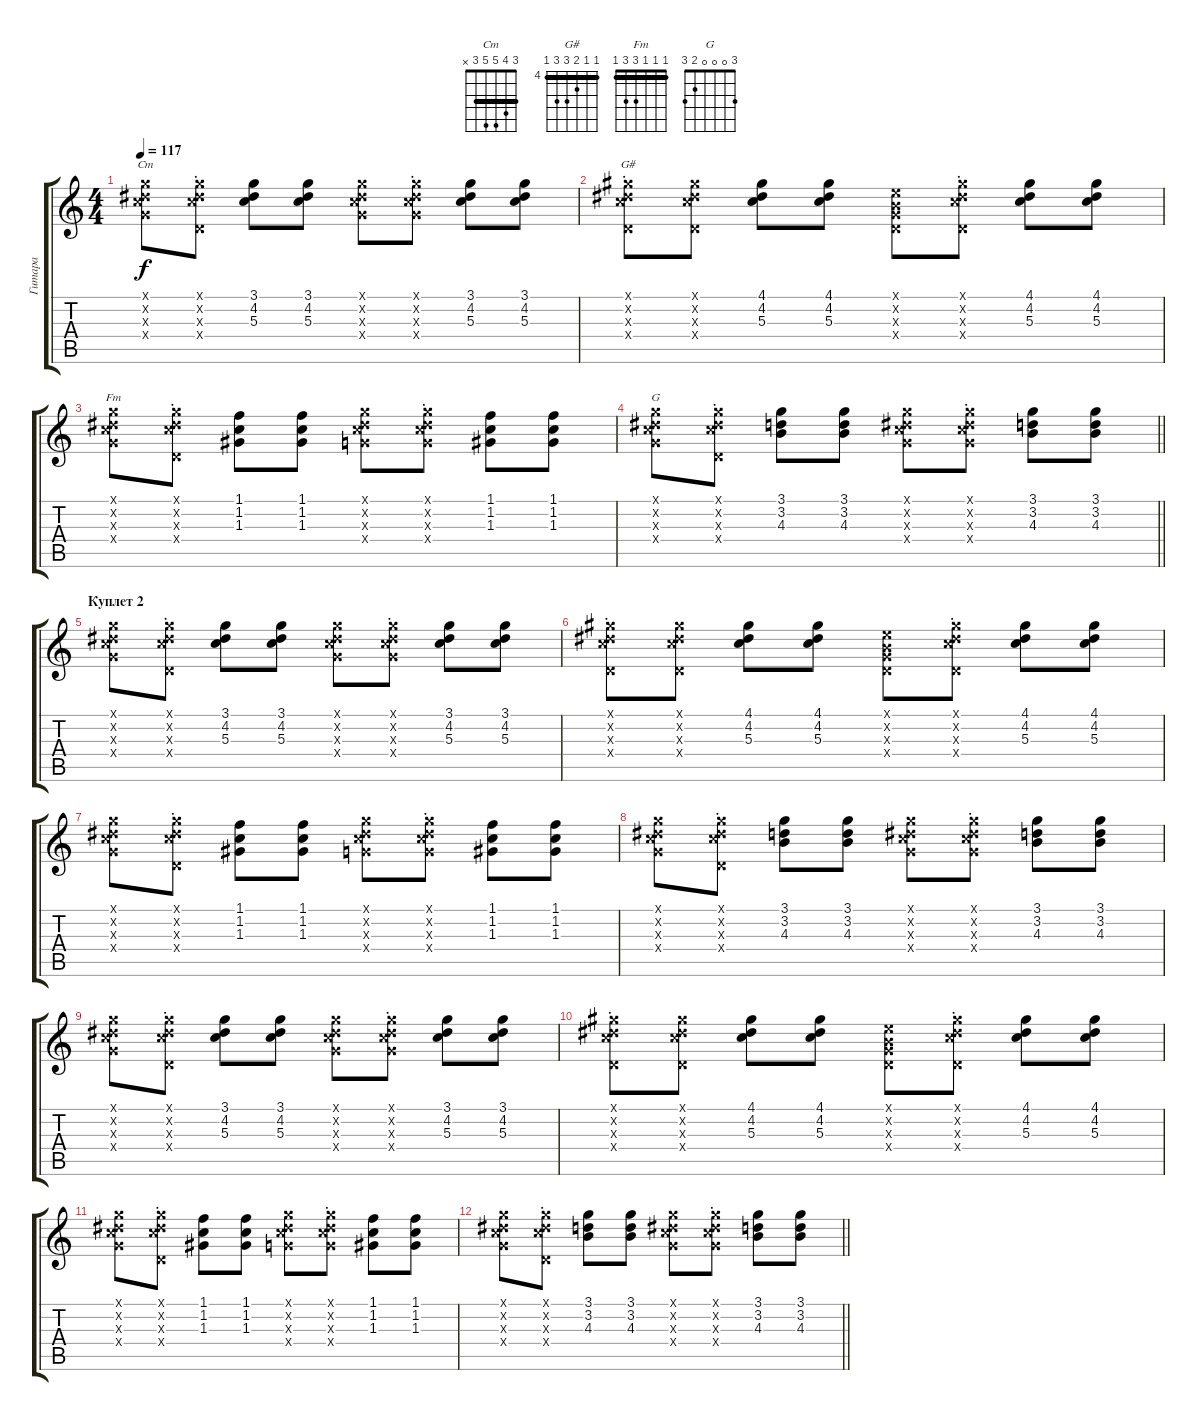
\track ("Гитара" "Гитара") {instrument acousticguitarsteel}
\staff {score tabs}
\tuning (E4 B3 G3 D3 A2 E2) {hide}
\chord ("Cm" 3 4 5 5 3 x) {barre 3}
\chord ("G#" 4 4 5 6 6 4) {firstfret 4 barre 4}
\chord ("Fm" 1 1 1 3 3 1) {barre 1}
\chord ("G" 3 0 0 0 2 3)
\ts (4 4)
\tempo 117
\clef g2
\ks c
(3.1{x} 4.2{x} 5.3{x} 5.4{x}).8{ch "Cm" dy f} (3.1{st x} 4.2{st x} 5.3{st x} 0.4{x}).8 (3.1 4.2 5.3).8 (3.1 4.2 5.3).8 (3.1{x} 4.2{x} 5.3{x} 5.4{x}).8 (3.1{st x} 4.2{st x} 5.3{st x} 5.4{x}).8 (3.1 4.2 5.3).8 (3.1 4.2 5.3).8 |
(4.1{st x} 4.2{st x} 5.3{st x} 0.4{x}).8{ch "G#"} (4.1{x} 4.2{x} 5.3{x} 0.4{x}).8 (4.1 4.2 5.3).8 (4.1 4.2 5.3).8 (0.1{x} 0.2{x} 0.3{x} 0.4{x}).8 (4.1{st x} 4.2{st x} 5.3{st x} 0.4{x}).8 (4.1 4.2 5.3).8 (4.1 4.2 5.3).8 |
(3.1{x} 4.2{x} 5.3{x} 5.4{x}).8{ch "Fm"} (3.1{st x} 4.2{st x} 5.3{st x} 0.4{x}).8 (1.1 1.2 1.3).8 (1.1 1.2 1.3).8 (3.1{x} 4.2{x} 5.3{x} 5.4{x}).8 (3.1{st x} 4.2{st x} 5.3{st x} 5.4{x}).8 (1.1 1.2 1.3).8 (1.1 1.2 1.3).8 |
\barLineRight lightlight
(3.1{x} 4.2{x} 5.3{x} 5.4{x}).8{ch "G"} (3.1{st x} 4.2{st x} 5.3{st x} 0.4{x}).8 (3.1 3.2 4.3).8 (3.1 3.2 4.3).8 (3.1{x} 4.2{x} 5.3{x} 5.4{x}).8 (3.1{st x} 4.2{st x} 5.3{st x} 5.4{x}).8 (3.1 3.2 4.3).8 (3.1 3.2 4.3).8 |
\section ("" "Куплет 2")
(3.1{x} 4.2{x} 5.3{x} 5.4{x}).8 (3.1{st x} 4.2{st x} 5.3{st x} 0.4{x}).8 (3.1 4.2 5.3).8 (3.1 4.2 5.3).8 (3.1{x} 4.2{x} 5.3{x} 5.4{x}).8 (3.1{st x} 4.2{st x} 5.3{st x} 5.4{x}).8 (3.1 4.2 5.3).8 (3.1 4.2 5.3).8 |
(4.1{st x} 4.2{st x} 5.3{st x} 0.4{x}).8 (4.1{x} 4.2{x} 5.3{x} 0.4{x}).8 (4.1 4.2 5.3).8 (4.1 4.2 5.3).8 (0.1{x} 0.2{x} 0.3{x} 0.4{x}).8 (4.1{st x} 4.2{st x} 5.3{st x} 0.4{x}).8 (4.1 4.2 5.3).8 (4.1 4.2 5.3).8 |
(3.1{x} 4.2{x} 5.3{x} 5.4{x}).8 (3.1{st x} 4.2{st x} 5.3{st x} 0.4{x}).8 (1.1 1.2 1.3).8 (1.1 1.2 1.3).8 (3.1{x} 4.2{x} 5.3{x} 5.4{x}).8 (3.1{st x} 4.2{st x} 5.3{st x} 5.4{x}).8 (1.1 1.2 1.3).8 (1.1 1.2 1.3).8 |
(3.1{x} 4.2{x} 5.3{x} 5.4{x}).8 (3.1{st x} 4.2{st x} 5.3{st x} 0.4{x}).8 (3.1 3.2 4.3).8 (3.1 3.2 4.3).8 (3.1{x} 4.2{x} 5.3{x} 5.4{x}).8 (3.1{st x} 4.2{st x} 5.3{st x} 5.4{x}).8 (3.1 3.2 4.3).8 (3.1 3.2 4.3).8 |
(3.1{x} 4.2{x} 5.3{x} 5.4{x}).8 (3.1{st x} 4.2{st x} 5.3{st x} 0.4{x}).8 (3.1 4.2 5.3).8 (3.1 4.2 5.3).8 (3.1{x} 4.2{x} 5.3{x} 5.4{x}).8 (3.1{st x} 4.2{st x} 5.3{st x} 5.4{x}).8 (3.1 4.2 5.3).8 (3.1 4.2 5.3).8 |
(4.1{st x} 4.2{st x} 5.3{st x} 0.4{x}).8 (4.1{x} 4.2{x} 5.3{x} 0.4{x}).8 (4.1 4.2 5.3).8 (4.1 4.2 5.3).8 (0.1{x} 0.2{x} 0.3{x} 0.4{x}).8 (4.1{st x} 4.2{st x} 5.3{st x} 0.4{x}).8 (4.1 4.2 5.3).8 (4.1 4.2 5.3).8 |
(3.1{x} 4.2{x} 5.3{x} 5.4{x}).8 (3.1{st x} 4.2{st x} 5.3{st x} 0.4{x}).8 (1.1 1.2 1.3).8 (1.1 1.2 1.3).8 (3.1{x} 4.2{x} 5.3{x} 5.4{x}).8 (3.1{st x} 4.2{st x} 5.3{st x} 5.4{x}).8 (1.1 1.2 1.3).8 (1.1 1.2 1.3).8 |
\barLineRight lightlight
(3.1{x} 4.2{x} 5.3{x} 5.4{x}).8 (3.1{st x} 4.2{st x} 5.3{st x} 0.4{x}).8 (3.1 3.2 4.3).8 (3.1 3.2 4.3).8 (3.1{x} 4.2{x} 5.3{x} 5.4{x}).8 (3.1{st x} 4.2{st x} 5.3{st x} 5.4{x}).8 (3.1 3.2 4.3).8 (3.1 3.2 4.3).8
